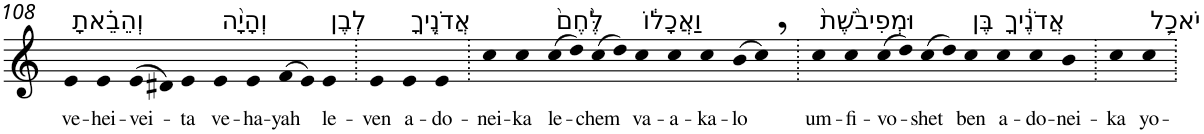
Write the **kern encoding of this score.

**kern	**text
*part1	*part1
*staff1	*staff1
*I"Piano	*
*I'Pno	*
!!LO:PB:g=z
*clefG2	*
*k[]	*
=108	=108
!LO:TX:a:t=וְהֵבֵ֗אתָ	!
!	!LO:LY:b
4e	ve-
!	!LO:LY:b
4e	-hei-
!	!LO:LY:b
(>8e	-vei-
8d#X)	.
!	!LO:LY:b
4e	-ta
!LO:TX:a:t=וְהָיָ֨ה	!
!	!LO:LY:b
4e	ve-
!	!LO:LY:b
4e	-ha-
!	!LO:LY:b
(>8f	-yah
8e)	.
!LO:TX:a:t=לְבֶן	!
!	!LO:LY:b
4e	le-
=109.	=109.
!	!LO:LY:b
4e	-ven
!LO:TX:a:t=אֲדֹנֶ֤יךָ	!
!	!LO:LY:b
4e	a-
!	!LO:LY:b
4e	-do-
=110.	=110.
!	!LO:LY:b
4cc	-nei-
!	!LO:LY:b
4cc	-ka
!LO:TX:a:t=לֶּ֙חֶם֙	!
!	!LO:LY:b
(>8cc	le-
8dd)	.
!	!LO:LY:b
(>8cc	-chem
8dd)	.
!LO:TX:a:t=וַאֲכָל֔וֹ	!
!	!LO:LY:b
4cc	va-
!	!LO:LY:b
4cc	-a-
!	!LO:LY:b
4cc	-ka-
!	!LO:LY:b
(>8b	-lo
8cc,)	.
=111.	=111.
!LO:TX:a:t=וּמְפִיבֹ֙שֶׁת֙	!
!	!LO:LY:b
4cc	um-
!	!LO:LY:b
4cc	-fi-
!	!LO:LY:b
(>8cc	-vo-
8dd)	.
!	!LO:LY:b
(>8cc	-shet
8dd)	.
!LO:TX:a:t=בֶּן	!
!	!LO:LY:b
4cc	ben
!LO:TX:a:t=אֲדֹנֶ֔יךָ	!
!	!LO:LY:b
4cc	a-
!	!LO:LY:b
4cc	-do-
!	!LO:LY:b
4b	-nei-
=112.	=112.
!	!LO:LY:b
4cc	-ka
!LO:TX:a:t=יֹאכַ֥ל	!
!	!LO:LY:b
4cc	yo-
=.	=.
*-	*-
